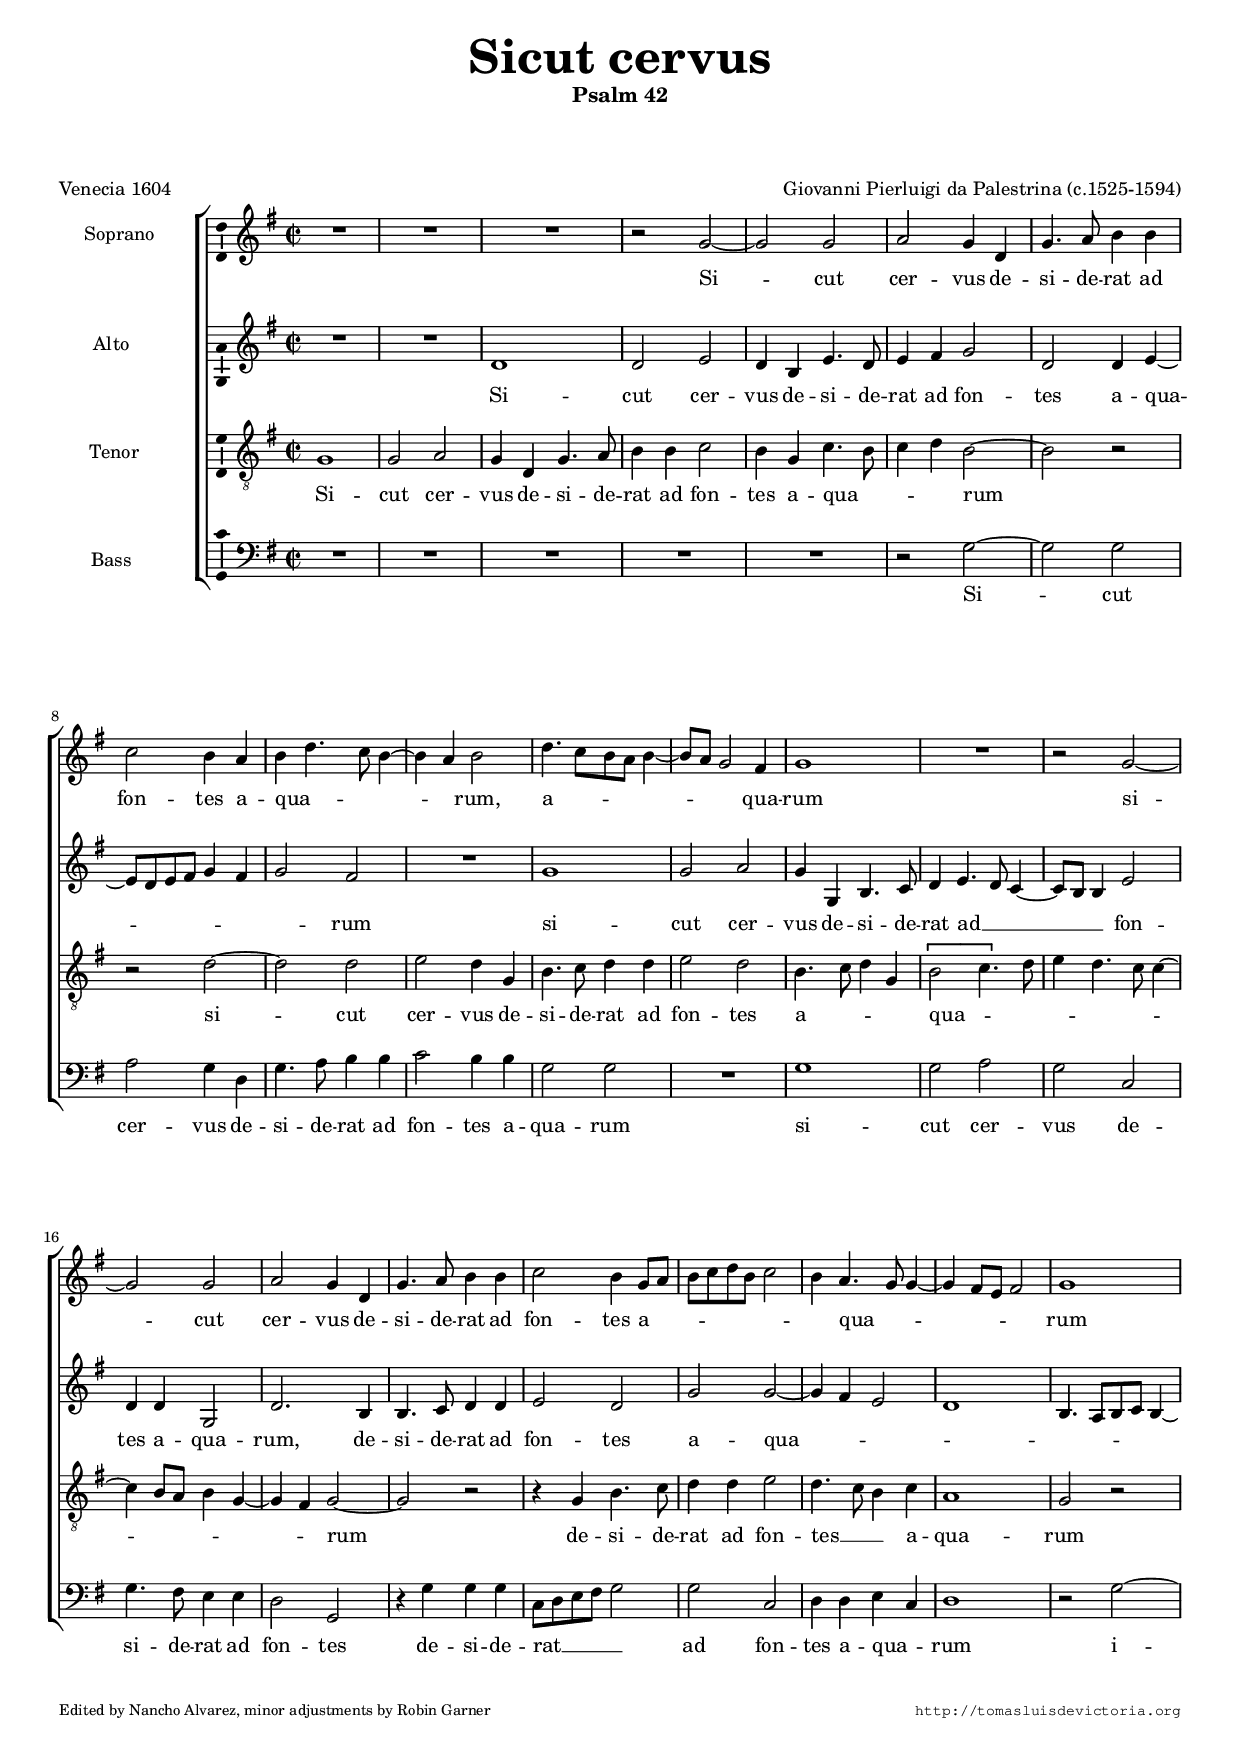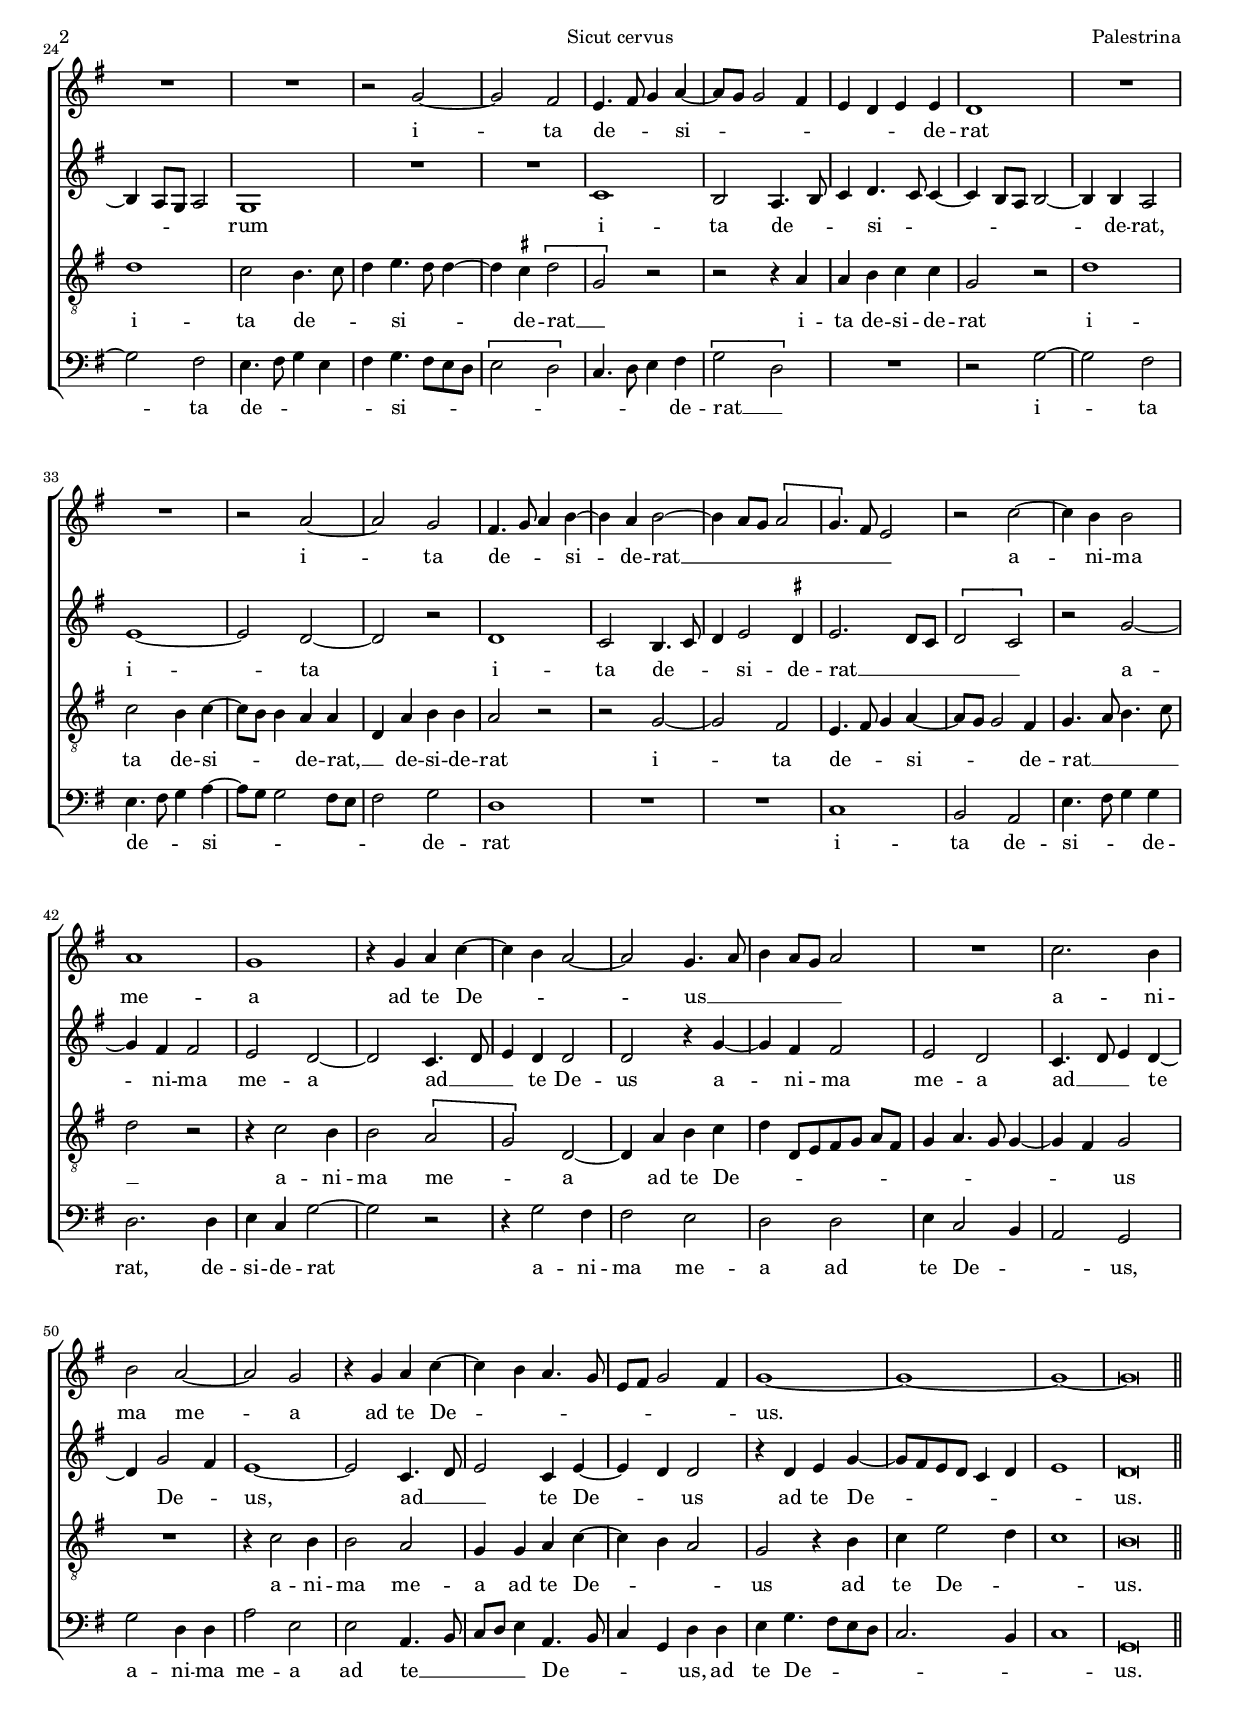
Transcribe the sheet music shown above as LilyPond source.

\version "2.18.0"

#(set-default-paper-size "a4")
#(set-global-staff-size 16.3)
%#(ly:set-option 'point-and-click #f)
%mobile -s15.5 -i3.2

italicas=\override LyricText.font-shape = #'italic
rectas=\override LyricText.font-shape = #'upright
ss=\once \set suggestAccidentals = ##t
incipitwidth = 20

htitle="Sicut cervus"
hcomposer="Palestrina"

% copiado de Breiktopf und Härtel 1862

\header {
	title=\markup{\fontsize #4 "Sicut cervus"}
	subtitle="Psalm 42"
	subsubtitle=\markup{\null \vspace #2.5 }
	composer="Giovanni Pierluigi da Palestrina (c.1525-1594)"
	%opus="(-)"
	poet="Venecia 1604"
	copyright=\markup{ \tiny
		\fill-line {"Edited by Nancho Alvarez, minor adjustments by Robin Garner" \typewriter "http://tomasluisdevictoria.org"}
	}
%	tagline=""
}


%%%%%%%%%%%%%%%%%%%%%%%%%%%%%%%%%%%%%%%%%%%%%%%%%%%%%%%%%%%%%%%%%%%%%%%%%%%%%5

global={\key f \major \time 2/2 \skip 1*58 \bar "||" \break
}

cantus=\relative c'{
	R1*3
	r2 f ~
	f f
	g f4 c
	f4. g8 a4 a
	bes2 a4 g
	a c4. bes8 a4 ~
	a g a2
	c4. bes8[ a g] a4 ~
	a8 g f2 e4
	f1
	R1
	r2 f ~
	f f
	g f4 c
	f4. g8 a4 a
	bes2 a4 f8 g
	a bes c a bes2
	a4 g4. f8 f4 ~
	f e8 d e2
	f1
	R1*2
	r2 f ~
	f e
	d4. e8 f4 g ~
	g8 f f2 e4
	d4 c d d
	c1
	R1*2
	r2 g' ~
	g f
	e4. f8 g4 a ~
	a g a2 ~
	a4 g8 f \[g2
	f4.\] e8 d2
	r2 bes' ~
	bes4 a a2
	g1
	f
	r4 f g bes ~
	bes a g2 ~
	g f4. g8
	a4 g8 f g2
	R1
	bes2. a4
	a2 g ~
	g f
	r4 f g bes ~
	bes a g4. f8
	d e f2 e4
	f1 ~
	f ~
	f ~
	f\breve*1/2
}

altus=\relative c'{
	R1*2
	c1
	c2 d
	c4 a d4. c8
	d4 e f2
	c2 c4 d ~
	d8 c d e f4 e
	f2 e
	R1
	f1
	f2 g
	f4 f, a4. bes8
	c4 d4. c8 bes4 ~
	bes8 a a4 d2
	c4 c f,2
	c'2. a4
	a4. bes8 c4 c
	d2 c
	f2 f ~
	f4 e d2
	c1
	a4. g8[ a bes] a4 ~
	a g8 f g2
	f1
	R1*2
	bes1
	a2 g4. a8
	bes4 c4. bes8 bes4 ~
	bes4 a8 g a2 ~
	a4 a g2
	d'1 ~
	d2 c2 ~
	c r
	c1
	bes2 a4. bes8
	c4 d2 \ss cis4
	d2. c8 bes
	\[c2 bes\]
	r2 f' ~
	f4 e e2
	d2 c ~
	c2 bes4. c8
	d4 c c2
	c2 r4 f ~
	f e e2
	d c
	bes4. c8 d4 c ~
	c f2 e4
	d1 ~
	d2 bes4. c8
	d2 bes4 d ~
	d c c2
	r4 c d f ~
	f8 e d c bes4 c
	d1
	c\breve*1/2
}

tenor=\relative c{
	f1
	f2 g
	f4 c f4. g8
	a4 a bes2
	a4 f bes4. a8 
	bes4 c a2 ~
	a r
	r
	c ~
	c c
	d c4 f,
	a4. bes8 c4 c
	d2 c
	a4. bes8 c4 f,
	\[a2 bes4.\] c8
	d4 c4. bes8 bes4 ~
	bes a8 g a4 f ~
	f e f2 ~
	f r
	r4 f a4. bes8
	c4 c d2
	c4. bes8 a4 bes
	g1
	f2 r
	c'1
	bes2 a4. bes8
	c4 d4. c8 c4 ~
	c \ss b \[c2
	f,\] r
	r2 r4 g
	g a bes bes
	f2 r
	c'1
	bes2 a4 bes ~
	bes8 a a4 g g
	c, g' a a
	g2 r
	r f2 ~
	f e
	d4. e8 f4 g ~
	g8 f f2 e4
	f4. g8 a4. bes8
	c2 r
	r4 bes2 a4
	a2 \[g
	f\] c ~
	c4 g' a bes
	c c,8[ d e f] g[ e]
	f4 g4. f8 f4 ~
	f4 e f2
	R1
	r4 bes2 a4
	a2 g
	f4 f g bes ~
	bes a g2
	f r4 a
	bes d2 c4
	bes1
	a\breve*1/2
}

bassus=\relative c{
	R1*5
	r2 f ~
	f f
	g f4 c
	f4. g8 a4 a
	bes2 a4 a
	f2 f
	R1
	f1
	f2 g
	f2 bes,
	f'4. e8 d4 d
	c2 f,
	r4 f' f f
	bes,8 c d e f2
	f2 bes,
	c4 c d bes
	c1
	r2 f ~
	f e
	d4. e8 f4 d
	e f4. e8 d c
	\[d2 c\]
	bes4. c8 d4 e
	\[f2 c\]
	R1
	r2 f ~
	f e
	d4. e8 f4 g ~
	g8 f f2 e8 d
	e2 f
	c1
	R1*2
	bes1
	a2 g
	d'4. e8 f4 f
	c2. c4
	d4 bes f'2 ~
	f2 r
	r4 f2 e4
	e2 d
	c c
	d4 bes2 a4
	g2 f
	f' c4 c
	g'2 d
	d g,4. a8
	bes c d4 g,4. a8
	bes4 f c' c
	d4 f4. e8 d c
	bes2. a4
	bes1
	f\breve*1/2
}

textocantus=\lyricmode{
Si -- cut cer -- vus de -- si -- de -- rat ad fon -- tes a -- qua -- _ _ _ _ rum,
a -- _ _ _ _ _ _ qua -- rum
si -- cut cer -- vus de -- si -- de -- rat ad fon -- tes a -- _ _ _ _ _ _ _ qua -- _ _ _ _ _ rum
i -- ta de -- _ _ si -- _ _ _ _ _ _ de -- rat
i -- ta de -- _ _ si -- de -- rat __ _ _ _ _ _ _ 
a -- ni -- ma me -- a ad te De -- _ _ us __ _ _ _ _ _ 
a -- ni -- ma me -- a
ad te De -- _ _ _ _ _ _ _ us.
}

textoaltus=\lyricmode{
Si -- cut cer -- vus de -- si -- de -- rat ad fon -- tes a -- qua -- _ _ _ _ _ _ rum
si -- cut cer -- vus de -- si -- de -- rat ad __ _ _ _ _ fon -- tes a -- qua -- rum,
de -- si -- de -- rat ad fon -- tes a -- qua -- _ _ _ _ _ _ _ _ _ _ _ rum
i -- ta de -- _ _ si -- _ _ _ _ _ de -- rat,
i -- ta
i -- ta de -- _ _ si -- de -- rat __ _ _ _ _ 
a -- ni -- ma me -- a ad __ _ _ te De -- us
a -- ni -- ma me -- a ad __ _ _ te De -- _ us,
ad __ _ _ te De -- _ us
ad te De -- _ _ _ _ _ _ us.
}

textotenor=\lyricmode{
Si -- cut cer -- vus de -- si -- de -- rat ad fon -- tes a -- qua -- _ _ _ rum
si -- cut cer -- vus de -- si -- de -- rat ad fon -- tes
a -- _ _ _ qua -- _ _ _ _ _ _ _ _ _ _ _ rum
de -- si -- de -- rat ad fon -- tes __ _ _ a -- qua -- rum
i -- ta de -- _ _ si -- _ _ de -- rat __ _ 
i -- ta de -- si -- de -- rat
%i -- ta de -- si -- de -- rat, __ _ i -- ta
i -- ta de -- si -- _ _ de -- rat, __ _ 
de -- si -- de -- rat
i -- ta de -- _ _ si -- _ _ de -- rat __ _ _ _ _ 
a -- ni -- ma me -- _ a ad te De -- _ _ _ _ _ _ _ _ _ _ _ _ us
a -- ni -- ma me -- a ad te De -- _ _ us
ad te De -- _ _ us.
}

textobassus=\lyricmode{
Si -- cut cer -- vus de -- si -- de -- rat ad fon -- tes a -- qua -- rum
si -- cut cer -- vus de -- si -- de -- rat ad fon -- tes
de -- si -- de -- rat __ _ _ _ _
ad fon -- tes a -- qua -- _ rum
i -- ta de -- _ _ _ _ si -- _ _ _ _ _ _ _ _ de -- rat __ _ 
i -- ta de -- _ _ si -- _ _ _ _ _ de -- rat
i -- ta de -- si -- _ _ de -- rat,
de -- si -- de -- rat
a -- ni -- ma me -- a ad te De -- _ _ us,
a -- ni -- ma me -- a ad te __ _ _ _ _ De -- _ _ _ us,
ad te De -- _ _ _ _ _ _ us.
}



incipitcantus=\markup{
	\score{
		{ 
		\set Staff.instrumentName="Soprano"
		\override NoteHead.style = #'neomensural
		\override Staff.TimeSignature.style = #'neomensural
		\cadenzaOn 
		\clef "petrucci-c1"
		\key f \major
		\time 2/2
		f'\breve
		} 
	\layout { line-width=\incipitwidth indent = 0 }
	}
}

incipitaltus=\markup{
	\score{
		{ 
		\set Staff.instrumentName="Alto     "
		\override NoteHead.style = #'neomensural 
		\override Staff.TimeSignature.style = #'neomensural
		\cadenzaOn 
		\clef "petrucci-c3"
		\key f \major
		\time 2/2
		c'\breve
		} 
	\layout { line-width=\incipitwidth indent = 0 }
	}
}


incipittenor=\markup{
	\score{
		{ 
		\set Staff.instrumentName="Tenor   "
 		\override NoteHead.style = #'neomensural 
 		\override Staff.TimeSignature.style = #'neomensural
		\cadenzaOn 
		\clef "petrucci-c4"
		\key f \major
		\time 2/2
		f\breve
		} 
	\layout { line-width=\incipitwidth indent=0 }
	}
}

incipitbassus=\markup{
	\score{
		{ 
		\set Staff.instrumentName="Bass   "
		\override NoteHead.style = #'neomensural
		\override Staff.TimeSignature.style = #'neomensural
		\cadenzaOn 
		\clef "petrucci-f4"
		\key f \major
		\time 2/2
		f\breve
		} 
	\layout { line-width=\incipitwidth indent = 0 }
	}
}

\score {\transpose c' d'{
\new ChoirStaff<<

	\new Staff <<\global
	\new Voice="v1" {
		\set Staff.instrumentName="Soprano"
		\clef "treble"
		\cantus }
	\new Lyrics \lyricsto "v1" {\textocantus }
	>>
	
	\new Staff << \global
	\new Voice="v2" {
		\set Staff.instrumentName="Alto   "
		\clef "treble" 
		\altus}
	\new Lyrics \lyricsto "v2" {\textoaltus }
	>>

	
	\new Staff <<\global
	\new Voice="v3" {
		\set Staff.instrumentName="Tenor  "
		\clef "G_8"
		\tenor }
	\new Lyrics \lyricsto "v3" {\textotenor }
	>>
	
	\new Staff <<\global
	\new Voice="v4" {
		\set Staff.instrumentName="Bass   "
		\clef "bass" 
		\bassus }
	\new Lyrics \lyricsto "v4" {\textobassus }
	>>
	
>>

	}%transpose

\layout{ 
	\context {\Lyrics 
		\override VerticalAxisGroup.staff-affinity = #UP
		\override VerticalAxisGroup.nonstaff-relatedstaff-spacing =
			#'((basic-distance . 0) (minimum-distance . 0) (padding . 1))
		%\override LyricText.font-size = #1.2
		\override LyricHyphen.minimum-distance = #0.5
	}
	\context {\Score 
		tempoHideNote = ##t
		\override BarNumber.padding = #2 
	}
	\context {\Voice 
		%melismaBusyProperties = #'()
		%autoBeaming = ##f
	}
	\context {\Staff 
                %\RemoveEmptyStaves
                %\override VerticalAxisGroup.remove-first = ##t
		\override VerticalAxisGroup.staff-staff-spacing =
			#'((basic-distance . 11) (minimum-distance . 0) (padding . 1))
		\consists Ambitus_engraver 
		\override LigatureBracket.padding = #1
	}
}

%\midi { \mtempo }

}


\paper{
	evenHeaderMarkup=\markup  \fill-line { \fromproperty #'page:page-number-string \htitle \hcomposer }
	oddHeaderMarkup= \markup  \fill-line { \on-the-fly #not-first-page \hcomposer \on-the-fly #not-first-page \htitle \on-the-fly #not-first-page \fromproperty #'page:page-number-string }
	%system-count=20
	%page-count = 8
	ragged-last-bottom = ##f
	indent=2.5\cm
	system-system-spacing =
	#'((basic-distance . 20) (minimum-distance . 0) (padding . 5))
	top-system-spacing = % header
	#'((basic-distance . 8) (minimum-distance . 0) (padding . 0))
	last-bottom-spacing = % footer
	#'((basic-distance . 12) (minimum-distance . 0) (padding . 0))

}
